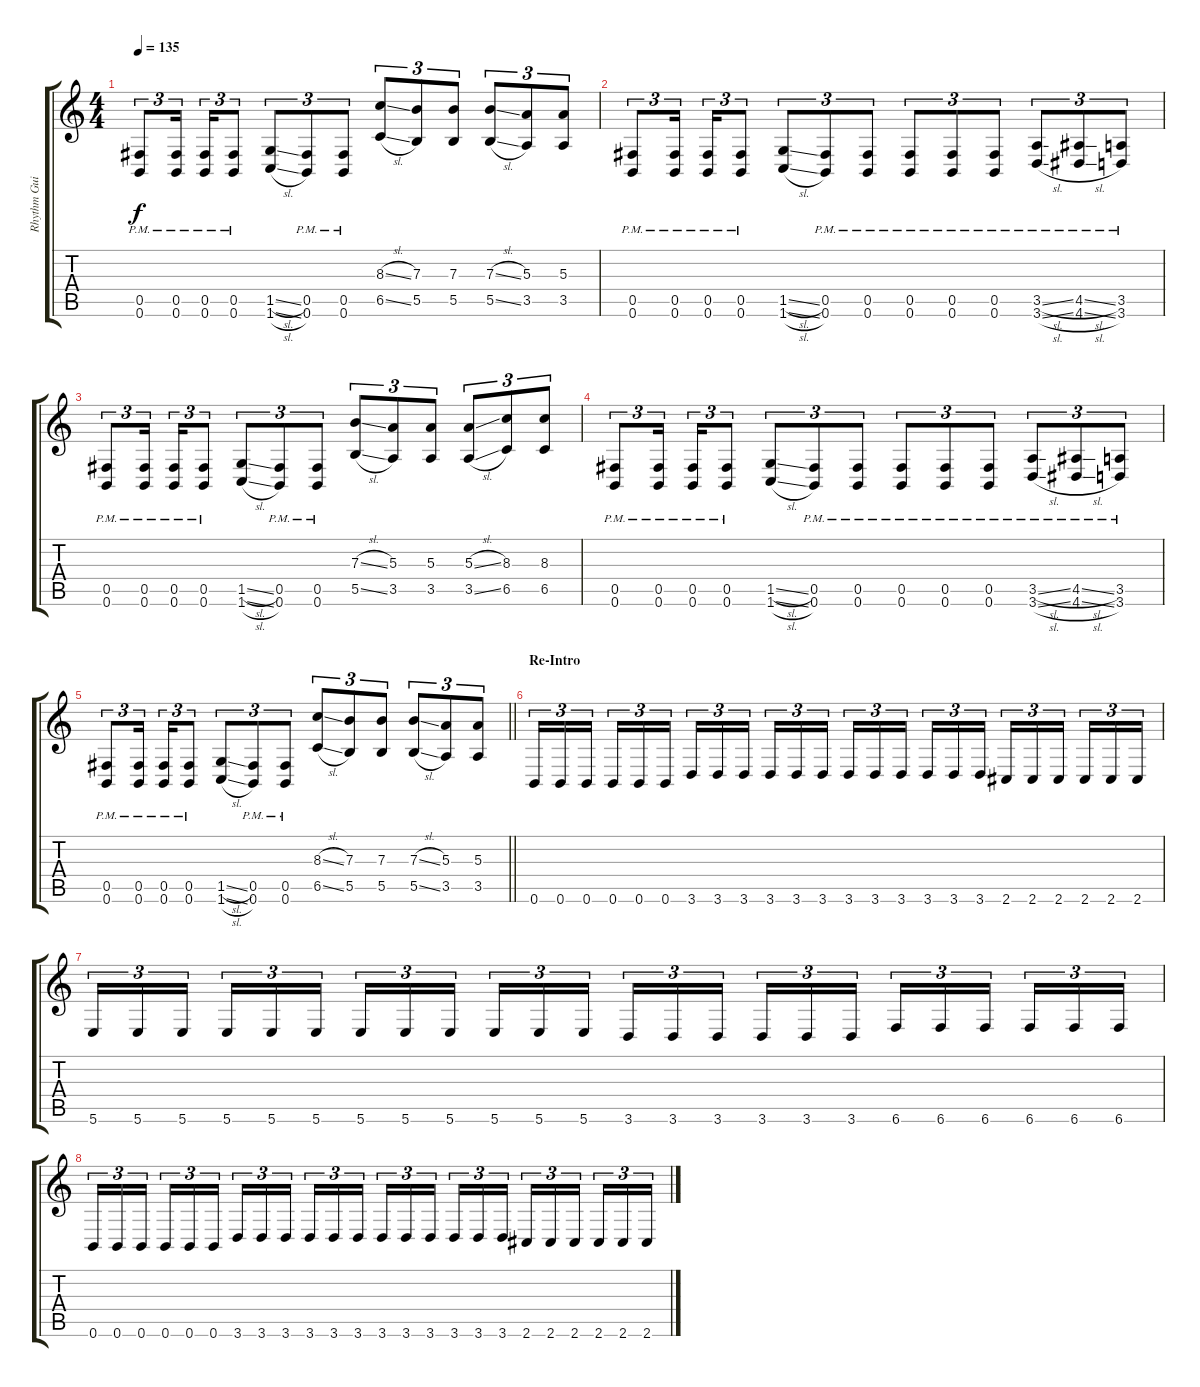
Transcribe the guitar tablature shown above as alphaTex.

\track ("Rhythm Guitar 2" "Rhythm Gui") {instrument distortionguitar}
\staff {score tabs}
\tuning (Db4 Ab3 E3 B2 Gb2 B1) {hide}
\ts (4 4)
\tempo 135
\clef g2
\ks c
(0.5{pm} 0.6{pm}).8{tu (3 2) dy f} (0.5{pm} 0.6{pm}).16{tu (3 2) beam splitsecondary} (0.5{pm} 0.6{pm}).16{tu (3 2)} (0.5{pm} 0.6{pm}).8{tu (3 2)} (1.5{sl} 1.6{sl}).8{tu (3 2)} (0.5{pm} 0.6{pm}).8{tu (3 2)} (0.5{pm} 0.6{pm}).8{tu (3 2)} (8.3{sl} 6.5{sl}).8{tu (3 2)} (7.3 5.5).8{tu (3 2)} (7.3 5.5).8{tu (3 2)} (7.3{sl} 5.5{sl}).8{tu (3 2)} (5.3 3.5).8{tu (3 2)} (5.3 3.5).8{tu (3 2)} |
(0.5{pm} 0.6{pm}).8{tu (3 2)} (0.5{pm} 0.6{pm}).16{tu (3 2) beam splitsecondary} (0.5{pm} 0.6{pm}).16{tu (3 2)} (0.5{pm} 0.6{pm}).8{tu (3 2)} (1.5{sl} 1.6{sl}).8{tu (3 2)} (0.5{pm} 0.6{pm}).8{tu (3 2)} (0.5{pm} 0.6{pm}).8{tu (3 2)} (0.5{pm} 0.6{pm}).8{tu (3 2)} (0.5{pm} 0.6{pm}).8{tu (3 2)} (0.5{pm} 0.6{pm}).8{tu (3 2)} (3.5{sl pm} 3.6{sl pm}).8{tu (3 2)} (4.5{sl pm} 4.6{sl pm}).8{tu (3 2)} (3.5{pm} 3.6{pm}).8{tu (3 2)} |
(0.5{pm} 0.6{pm}).8{tu (3 2)} (0.5{pm} 0.6{pm}).16{tu (3 2) beam splitsecondary} (0.5{pm} 0.6{pm}).16{tu (3 2)} (0.5{pm} 0.6{pm}).8{tu (3 2)} (1.5{sl} 1.6{sl}).8{tu (3 2)} (0.5{pm} 0.6{pm}).8{tu (3 2)} (0.5{pm} 0.6{pm}).8{tu (3 2)} (7.3{sl} 5.5{sl}).8{tu (3 2)} (5.3 3.5).8{tu (3 2)} (5.3 3.5).8{tu (3 2)} (5.3{sl} 3.5{sl}).8{tu (3 2)} (8.3 6.5).8{tu (3 2)} (8.3 6.5).8{tu (3 2)} |
(0.5{pm} 0.6{pm}).8{tu (3 2)} (0.5{pm} 0.6{pm}).16{tu (3 2) beam splitsecondary} (0.5{pm} 0.6{pm}).16{tu (3 2)} (0.5{pm} 0.6{pm}).8{tu (3 2)} (1.5{sl} 1.6{sl}).8{tu (3 2)} (0.5{pm} 0.6{pm}).8{tu (3 2)} (0.5{pm} 0.6{pm}).8{tu (3 2)} (0.5{pm} 0.6{pm}).8{tu (3 2)} (0.5{pm} 0.6{pm}).8{tu (3 2)} (0.5{pm} 0.6{pm}).8{tu (3 2)} (3.5{sl pm} 3.6{sl pm}).8{tu (3 2)} (4.5{sl pm} 4.6{sl pm}).8{tu (3 2)} (3.5{pm} 3.6{pm}).8{tu (3 2)} |
\barLineRight lightlight
(0.5{pm} 0.6{pm}).8{tu (3 2)} (0.5{pm} 0.6{pm}).16{tu (3 2) beam splitsecondary} (0.5{pm} 0.6{pm}).16{tu (3 2)} (0.5{pm} 0.6{pm}).8{tu (3 2)} (1.5{sl} 1.6{sl}).8{tu (3 2)} (0.5{pm} 0.6{pm}).8{tu (3 2)} (0.5{pm} 0.6{pm}).8{tu (3 2)} (8.3{sl} 6.5{sl}).8{tu (3 2)} (7.3 5.5).8{tu (3 2)} (7.3 5.5).8{tu (3 2)} (7.3{sl} 5.5{sl}).8{tu (3 2)} (5.3 3.5).8{tu (3 2)} (5.3 3.5).8{tu (3 2)} |
\section ("" "Re-Intro")
0.6.16{tu (3 2)} 0.6.16{tu (3 2)} 0.6.16{tu (3 2) beam splitsecondary} 0.6.16{tu (3 2)} 0.6.16{tu (3 2)} 0.6.16{tu (3 2)} 3.6.16{tu (3 2)} 3.6.16{tu (3 2)} 3.6.16{tu (3 2) beam splitsecondary} 3.6.16{tu (3 2)} 3.6.16{tu (3 2)} 3.6.16{tu (3 2)} 3.6.16{tu (3 2)} 3.6.16{tu (3 2)} 3.6.16{tu (3 2) beam splitsecondary} 3.6.16{tu (3 2)} 3.6.16{tu (3 2)} 3.6.16{tu (3 2)} 2.6.16{tu (3 2)} 2.6.16{tu (3 2)} 2.6.16{tu (3 2) beam splitsecondary} 2.6.16{tu (3 2)} 2.6.16{tu (3 2)} 2.6.16{tu (3 2)} |
5.6.16{tu (3 2)} 5.6.16{tu (3 2)} 5.6.16{tu (3 2) beam splitsecondary} 5.6.16{tu (3 2)} 5.6.16{tu (3 2)} 5.6.16{tu (3 2)} 5.6.16{tu (3 2)} 5.6.16{tu (3 2)} 5.6.16{tu (3 2) beam splitsecondary} 5.6.16{tu (3 2)} 5.6.16{tu (3 2)} 5.6.16{tu (3 2)} 3.6.16{tu (3 2)} 3.6.16{tu (3 2)} 3.6.16{tu (3 2) beam splitsecondary} 3.6.16{tu (3 2)} 3.6.16{tu (3 2)} 3.6.16{tu (3 2)} 6.6.16{tu (3 2)} 6.6.16{tu (3 2)} 6.6.16{tu (3 2) beam splitsecondary} 6.6.16{tu (3 2)} 6.6.16{tu (3 2)} 6.6.16{tu (3 2)} |
0.6.16{tu (3 2)} 0.6.16{tu (3 2)} 0.6.16{tu (3 2) beam splitsecondary} 0.6.16{tu (3 2)} 0.6.16{tu (3 2)} 0.6.16{tu (3 2)} 3.6.16{tu (3 2)} 3.6.16{tu (3 2)} 3.6.16{tu (3 2) beam splitsecondary} 3.6.16{tu (3 2)} 3.6.16{tu (3 2)} 3.6.16{tu (3 2)} 3.6.16{tu (3 2)} 3.6.16{tu (3 2)} 3.6.16{tu (3 2) beam splitsecondary} 3.6.16{tu (3 2)} 3.6.16{tu (3 2)} 3.6.16{tu (3 2)} 2.6.16{tu (3 2)} 2.6.16{tu (3 2)} 2.6.16{tu (3 2) beam splitsecondary} 2.6.16{tu (3 2)} 2.6.16{tu (3 2)} 2.6.16{tu (3 2)}
